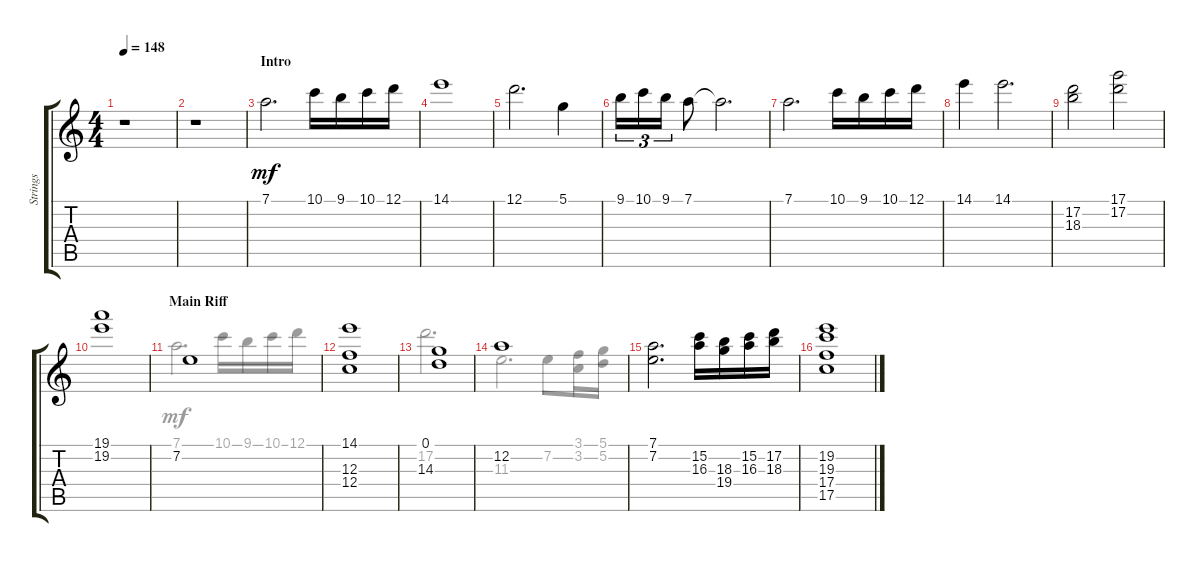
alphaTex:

\track ("Strings" "Strings") {instrument electricguitarclean}
\staff {score tabs}
\tuning (D4 A3 F3 C3 G2 C2) {hide}
\voice
\ts (4 4)
\tempo 148
\clef g2
\ks aminor
r.1{dy mf instrument electricguitarclean} |
r.1 |
\section ("" "Intro")
7.1.2{d} 10.1.16 9.1.16 10.1.16 12.1.16 |
14.1.1 |
12.1.2{d} 5.1.4 |
9.1.16{tu (3 2)} 10.1.16{tu (3 2)} 9.1.16{tu (3 2)} 7.1.8 7.1{t}.2{d} |
7.1.2{d} 10.1.16 9.1.16 10.1.16 12.1.16 |
14.1.4 14.1.2{d} |
(17.2 18.3).2 (17.1 17.2).2 |
(19.1 19.2).1 |
\section ("" "Main Riff")
7.2.1 |
(14.1 12.3 12.4).1 |
(0.1 14.3).1 |
12.2.1 |
(7.1 7.2).2{d} (15.2 16.3).16 (18.3 19.4).16 (15.2 16.3).16 (17.2 18.3).16 |
(19.2 19.3 17.4 17.5).1
\voice
\clef g2
\ottava regular
\simile none
\ks aminor
|
|
|
|
|
|
|
|
|
|
7.1.2{d} 10.1.16 9.1.16 10.1.16 12.1.16 |
|
17.2.2{d} |
11.3.2{d} 7.2.8 (3.1 3.2).16 (5.1 5.2).16 |
|
